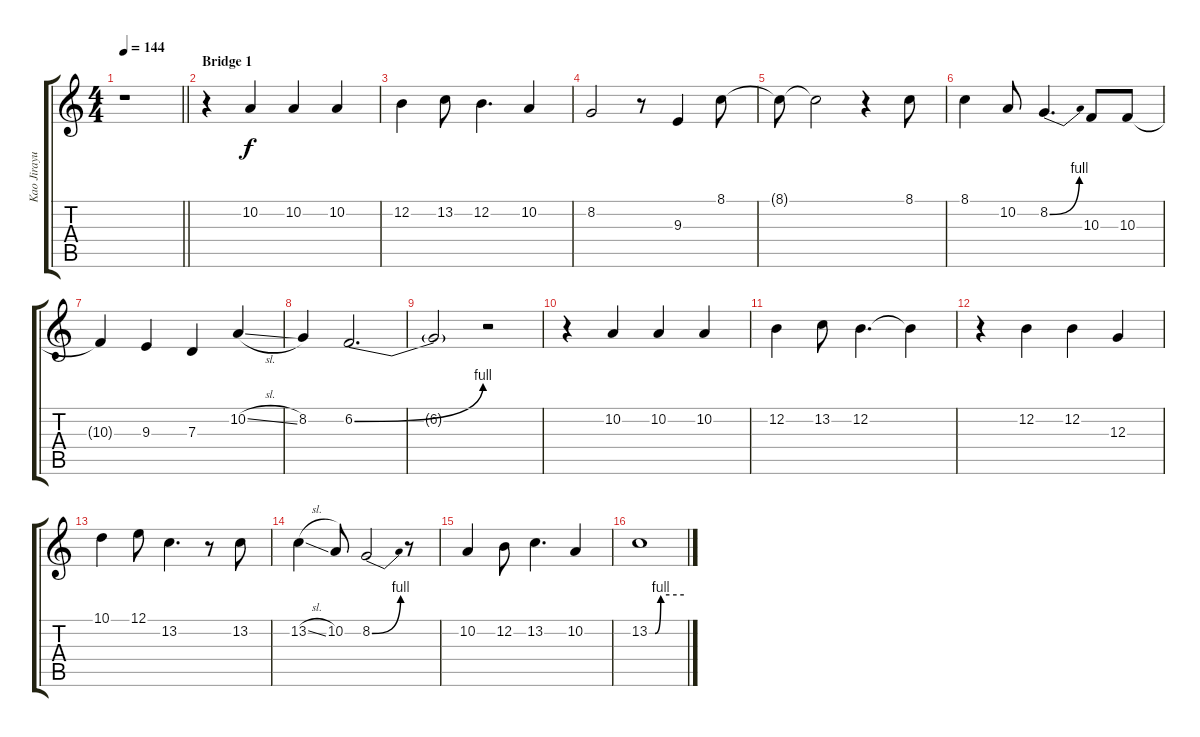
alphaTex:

\track ("Kao Jirayu (Vocal)" "Kao Jirayu") {instrument oboe}
\staff {score tabs}
\tuning (E4 B3 G3 D3 A2 E2) {hide}
\ts (4 4)
\tempo 144
\clef g2
\barLineRight lightlight
\ks c
r.1{dy f} |
\section ("" "Bridge 1")
r.4 10.2.4 10.2.4 10.2.4 |
12.2.4 13.2.8 12.2.4{d} 10.2.4 |
8.2.2 r.8 9.3.4 8.1.8 |
8.1{t}.8 8.1{t}.2 r.4 8.1.8 |
8.1.4 10.2.8 8.2{be (bend 0 0 60 4)}.4{d} 10.3.8 10.3.8 |
10.3{t}.4 9.3.4 7.3.4 10.2{sl}.4 |
8.2.4 6.2{be (bend 0 0 60 4)}.2{d} |
6.2{t}.2 r.2 |
r.4 10.2.4 10.2.4 10.2.4 |
12.2.4 13.2.8 12.2.4{d} 12.2{t}.4 |
r.4 12.2.4 12.2.4 12.3.4 |
10.1.4 12.1.8 13.2.4{d} r.8 13.2.8 |
13.2{sl}.4 10.2.8 8.2{be (bend 0 0 60 4)}.2 r.8 |
10.2.4 12.2.8 13.2.4{d} 10.2.4 |
13.2{be (custom 0 0 10 0 20 4 60 4)}.1
